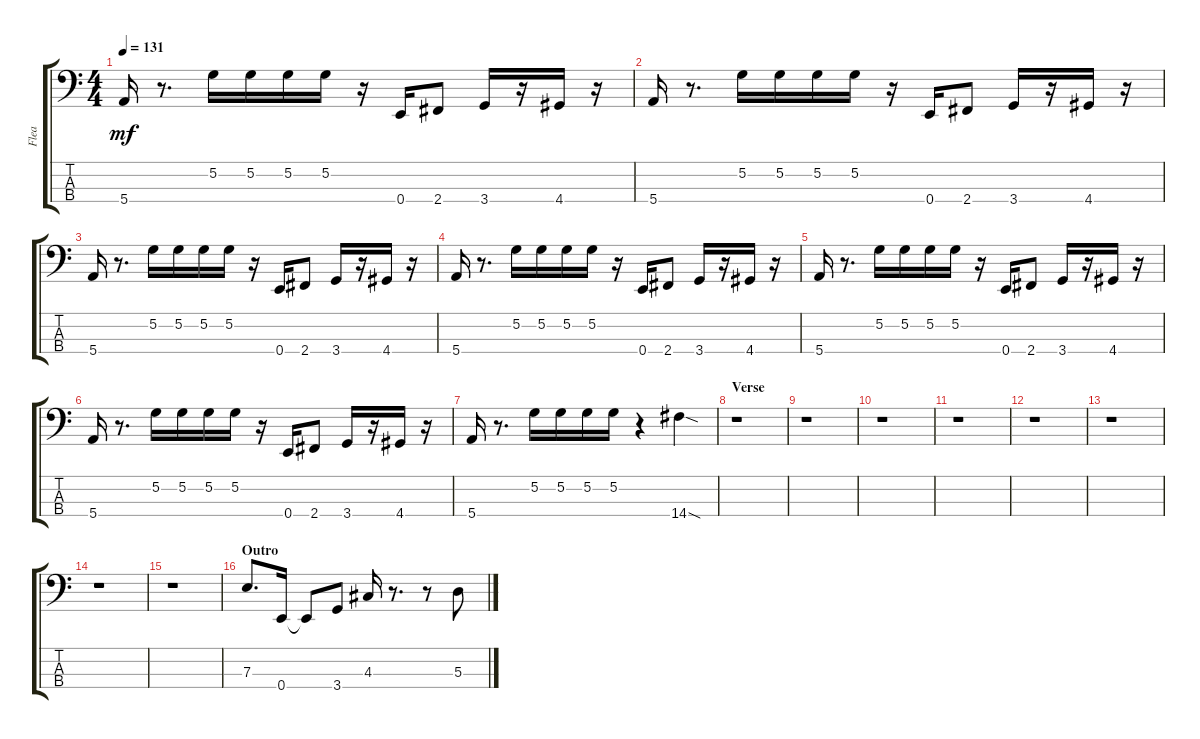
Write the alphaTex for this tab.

\track ("Flea" "Flea") {instrument electricbassfinger}
\staff {score tabs}
\tuning (G2 D2 A1 E1) {hide}
\ts (4 4)
\tempo 131
\clef f4
\ks c
5.4.16{dy mf} r.8{d} 5.2.16 5.2.16 5.2.16 5.2.16 r.16 0.4.16 2.4.8 3.4.16 r.16 4.4.16 r.16 |
5.4.16 r.8{d} 5.2.16 5.2.16 5.2.16 5.2.16 r.16 0.4.16 2.4.8 3.4.16 r.16 4.4.16 r.16 |
5.4.16 r.8{d} 5.2.16 5.2.16 5.2.16 5.2.16 r.16 0.4.16 2.4.8 3.4.16 r.16 4.4.16 r.16 |
5.4.16 r.8{d} 5.2.16 5.2.16 5.2.16 5.2.16 r.16 0.4.16 2.4.8 3.4.16 r.16 4.4.16 r.16 |
5.4.16 r.8{d} 5.2.16 5.2.16 5.2.16 5.2.16 r.16 0.4.16 2.4.8 3.4.16 r.16 4.4.16 r.16 |
5.4.16 r.8{d} 5.2.16 5.2.16 5.2.16 5.2.16 r.16 0.4.16 2.4.8 3.4.16 r.16 4.4.16 r.16 |
5.4.16 r.8{d} 5.2.16 5.2.16 5.2.16 5.2.16 r.4 14.4{sod}.4 |
\section ("" "Verse")
r.1 |
r.1 |
r.1 |
r.1 |
r.1 |
r.1 |
r.1 |
r.1 |
\section ("" "Outro")
7.3.8{d} 0.4.16 0.4{t}.8 3.4.8 4.3.16 r.8{d} r.8 5.3.8
